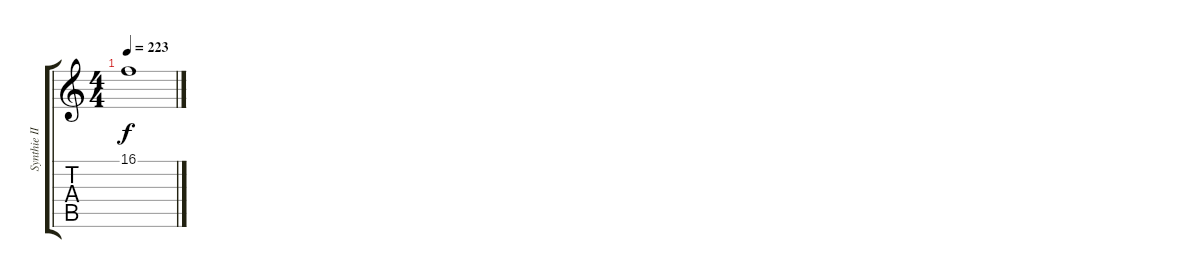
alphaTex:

\track ("Synthie II" "Synthie II") {instrument stringensemble1}
\staff {score tabs}
\tuning (Db4 Ab3 E3 B2 Gb2 B1) {hide}
\ts (4 4)
\tempo 223
\clef g2
\ks c
16.1{t}.1{dy f}
